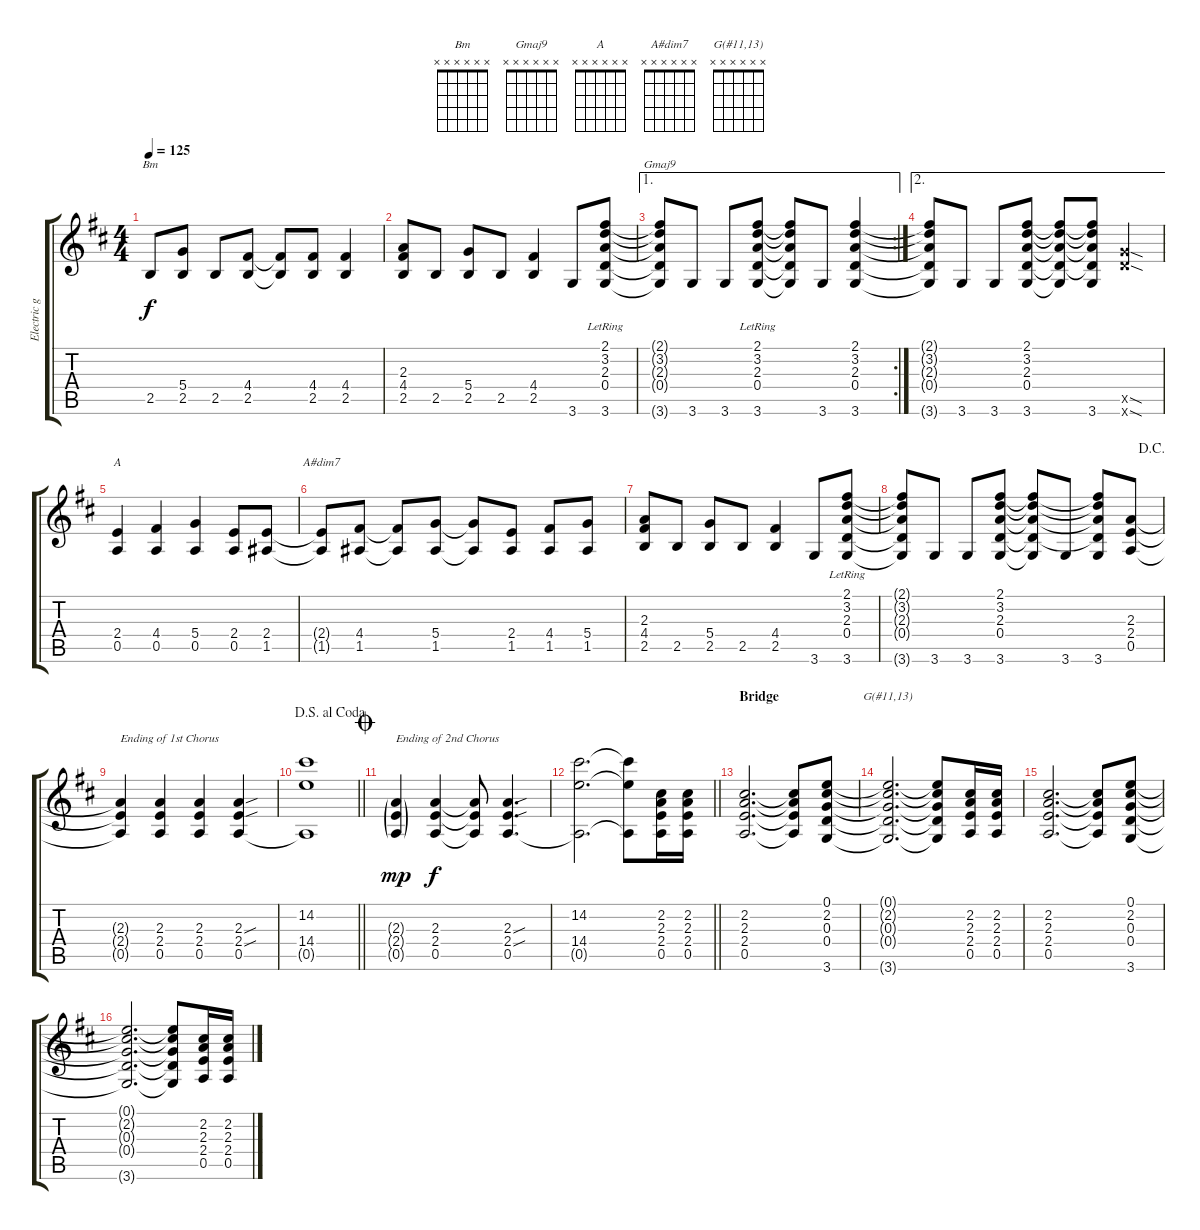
\track ("Electric guitar: rhythm" "Electric g") {instrument electricguitarclean}
\staff {score tabs}
\tuning (E4 B3 G3 D3 A2 E2) {hide}
\chord ("Bm" x x x x x x)
\chord ("Gmaj9" x x x x x x)
\chord ("A" x x x x x x)
\chord ("A#dim7" x x x x x x)
\chord ("G(#11,13)" x x x x x x)
\ts (4 4)
\tempo 125
\clef g2
\ks bminor
2.5.8{ch "Bm" dy f} (5.4 2.5).8 2.5.8 (4.4 2.5).8 (4.4{t} 2.5{t}).8 (4.4 2.5).8 (4.4 2.5).4 |
(2.3 4.4 2.5).8 2.5.8 (5.4 2.5).8 2.5.8 (4.4 2.5).4 3.6.8 (2.1{lr} 3.2{lr} 2.3{lr} 0.4{lr} 3.6).8 |
\ae 1
\rc 2
(2.1{t} 3.2{t} 2.3{t} 0.4{t} 3.6{t}).8{ch "Gmaj9"} 3.6.8 3.6.8 (2.1{lr} 3.2{lr} 2.3{lr} 0.4{lr} 3.6).8 (2.1{t} 3.2{t} 2.3{t} 0.4{t} 3.6{t}).8 3.6.8 (2.1 3.2 2.3 0.4 3.6).4 |
\ae 2
(2.1{t} 3.2{t} 2.3{t} 0.4{t} 3.6{t}).8 3.6.8 3.6.8 (2.1 3.2 2.3 0.4 3.6).8 (2.1{t} 3.2{t} 2.3{t} 0.4{t} 3.6{t}).8 (2.1{t} 3.2{t} 2.3{t} 0.4{t} 3.6).8 (10.5{sod x} 10.6{sod x}).4 |
(2.4 0.5).4{ch "A"} (4.4 0.5).4 (5.4 0.5).4 (2.4 0.5).8 (2.4 1.5).8 |
(2.4{t} 1.5{t}).8{ch "A#dim7"} (4.4 1.5).8 (4.4{t} 1.5{t}).8 (5.4 1.5).8 (5.4{t} 1.5{t}).8 (2.4 1.5).8 (4.4 1.5).8 (5.4 1.5).8 |
(2.3 4.4 2.5).8 2.5.8 (5.4 2.5).8 2.5.8 (4.4 2.5).4 3.6.8 (2.1{lr} 3.2{lr} 2.3{lr} 0.4{lr} 3.6).8 |
\jump dacapo
(2.1{t} 3.2{t} 2.3{t} 0.4{t} 3.6{t}).8 3.6.8 3.6.8 (2.1 3.2 2.3 0.4 3.6).8 (2.1{t} 3.2{t} 2.3{t} 0.4{t} 3.6{t}).8 3.6.8 (2.1{t} 3.2{t} 2.3{t} 0.4{t} 3.6).8 (2.3 2.4 0.5).8 |
(2.3{t} 2.4{t} 0.5{t}).4{txt "Ending of 1st Chorus"} (2.3 2.4 0.5).4 (2.3 2.4 0.5).4 (2.3{sou} 2.4{sou} 0.5).4 |
\jump dalsegnoalcoda
\barLineRight lightlight
(14.2 14.4 0.5{t}).1 |
\jump coda
(2.3{g} 2.4{g} 0.5{g}).4{txt "Ending of 2nd Chorus" dy mp} (2.3 2.4 0.5).4{dy f} (2.3{t} 2.4{t} 0.5{t}).8 (2.3{sou} 2.4{sou} 0.5).4{d} |
\barLineRight lightlight
(14.2 14.4 0.5{t}).2{d} (14.2{t} 14.4{t} 0.5{t}).8 (2.2 2.3 2.4 0.5).16 (2.2 2.3 2.4 0.5).16 |
\section ("" "Bridge")
(2.2 2.3 2.4 0.5).2{d} (2.2{t} 2.3{t} 2.4{t} 0.5{t}).8 (0.1 2.2 0.3 0.4 3.6).8 |
(0.1{t} 2.2{t} 0.3{t} 0.4{t} 3.6{t}).2{d ch "G(#11,13)"} (0.1{t} 2.2{t} 0.3{t} 0.4{t} 3.6{t}).8 (2.2 2.3 2.4 0.5).16 (2.2 2.3 2.4 0.5).16 |
(2.2 2.3 2.4 0.5).2{d} (2.2{t} 2.3{t} 2.4{t} 0.5{t}).8 (0.1 2.2 0.3 0.4 3.6).8 |
(0.1{t} 2.2{t} 0.3{t} 0.4{t} 3.6{t}).2{d} (0.1{t} 2.2{t} 0.3{t} 0.4{t} 3.6{t}).8 (2.2 2.3 2.4 0.5).16 (2.2 2.3 2.4 0.5).16
